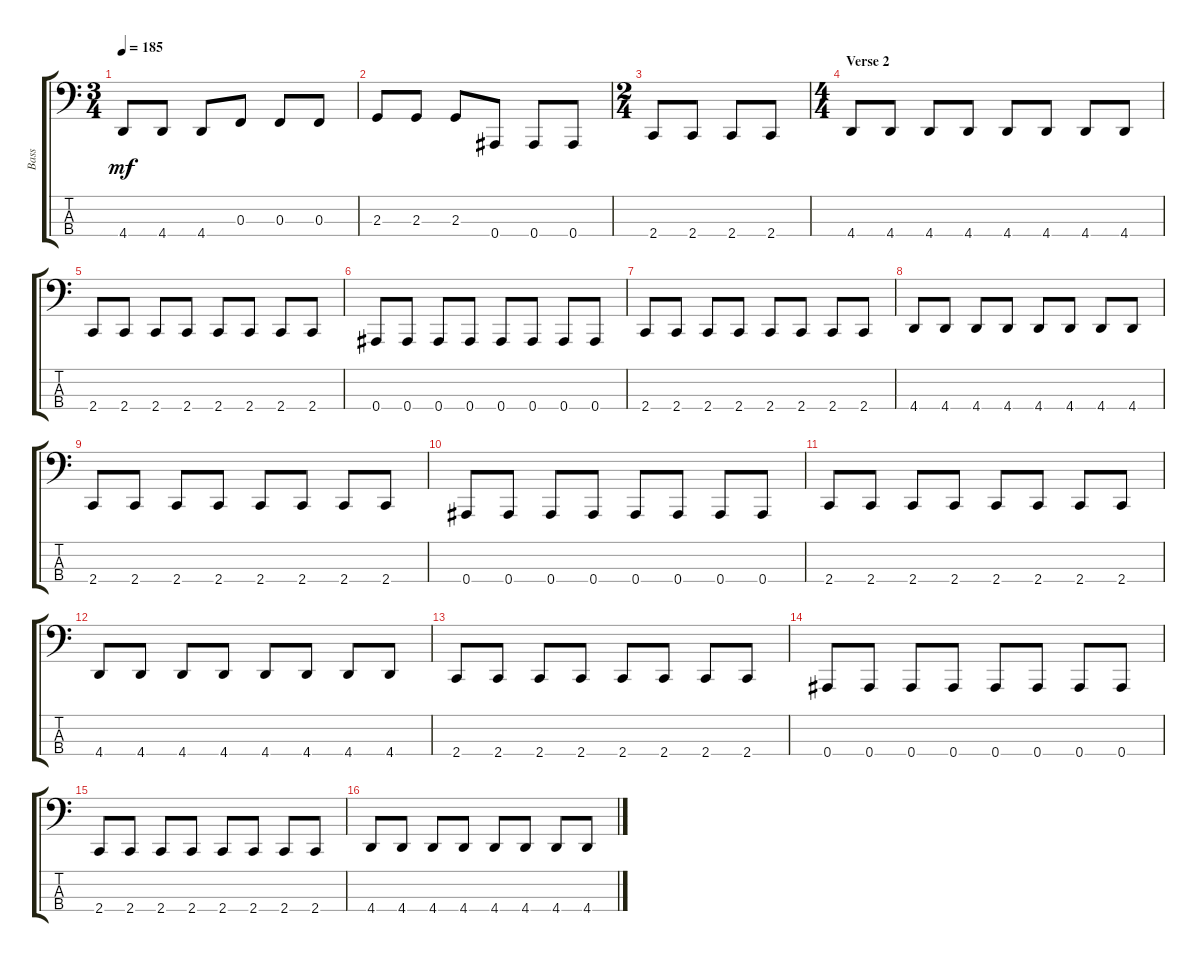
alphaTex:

\track ("Bass" "Bass") {instrument electricbassfinger}
\staff {score tabs}
\tuning (Eb2 Bb1 F1 Bb0) {hide}
\ts (3 4)
\tempo 185
\clef f4
\ks c
4.4.8{dy mf} 4.4.8 4.4.8 0.3.8 0.3.8 0.3.8 |
2.3.8 2.3.8 2.3.8 0.4.8 0.4.8 0.4.8 |
\ts (2 4)
2.4.8 2.4.8 2.4.8 2.4.8 |
\ts (4 4)
\section ("" "Verse 2")
4.4.8 4.4.8 4.4.8 4.4.8 4.4.8 4.4.8 4.4.8 4.4.8 |
2.4.8 2.4.8 2.4.8 2.4.8 2.4.8 2.4.8 2.4.8 2.4.8 |
0.4.8 0.4.8 0.4.8 0.4.8 0.4.8 0.4.8 0.4.8 0.4.8 |
2.4.8 2.4.8 2.4.8 2.4.8 2.4.8 2.4.8 2.4.8 2.4.8 |
4.4.8 4.4.8 4.4.8 4.4.8 4.4.8 4.4.8 4.4.8 4.4.8 |
2.4.8 2.4.8 2.4.8 2.4.8 2.4.8 2.4.8 2.4.8 2.4.8 |
0.4.8 0.4.8 0.4.8 0.4.8 0.4.8 0.4.8 0.4.8 0.4.8 |
2.4.8 2.4.8 2.4.8 2.4.8 2.4.8 2.4.8 2.4.8 2.4.8 |
4.4.8 4.4.8 4.4.8 4.4.8 4.4.8 4.4.8 4.4.8 4.4.8 |
2.4.8 2.4.8 2.4.8 2.4.8 2.4.8 2.4.8 2.4.8 2.4.8 |
0.4.8 0.4.8 0.4.8 0.4.8 0.4.8 0.4.8 0.4.8 0.4.8 |
2.4.8 2.4.8 2.4.8 2.4.8 2.4.8 2.4.8 2.4.8 2.4.8 |
4.4.8 4.4.8 4.4.8 4.4.8 4.4.8 4.4.8 4.4.8 4.4.8
